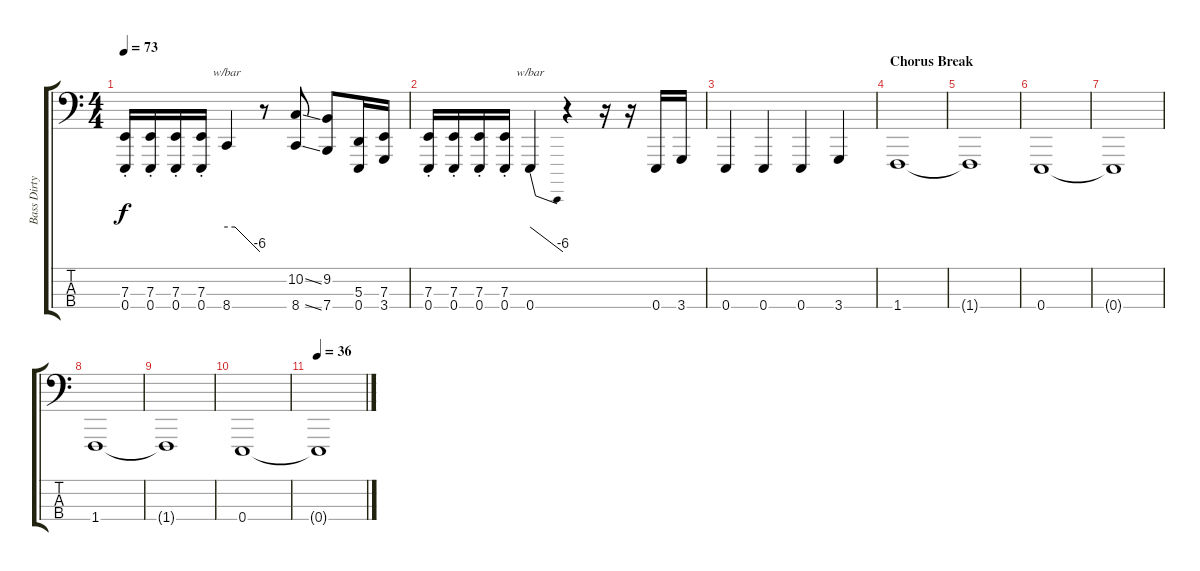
\track ("Bass Dirty" "Bass Dirty") {instrument lead2sawtooth}
\staff {score tabs}
\tuning (G2 D2 A1 E1) {hide}
\ts (4 4)
\tempo 73
\clef f4
\ks c
(7.3{st} 0.4{st}).16{dy f} (7.3{st} 0.4{st}).16 (7.3{st} 0.4{st}).16 (7.3{st} 0.4{st}).16 8.4.4{tbe (custom default 0 0 15 0 60 -24)} r.8 (10.2{ss} 8.4{ss}).8 (9.2 7.4).8 (5.3 0.4).16 (7.3 3.4).16 |
(7.3{st} 0.4{st}).16 (7.3{st} 0.4{st}).16 (7.3{st} 0.4{st}).16 (7.3{st} 0.4{st}).16 0.4.4{tbe (dive default 0 0 60 -24)} r.4 r.16 r.16 0.4.16 3.4.16 |
0.4.4 0.4.4 0.4.4 3.4.4 |
\section ("" "Chorus Break")
1.4.1 |
1.4{t}.1 |
0.4.1 |
0.4{t}.1 |
1.4.1 |
1.4{t}.1 |
0.4.1 |
\tempo 36
0.4{t}.1
